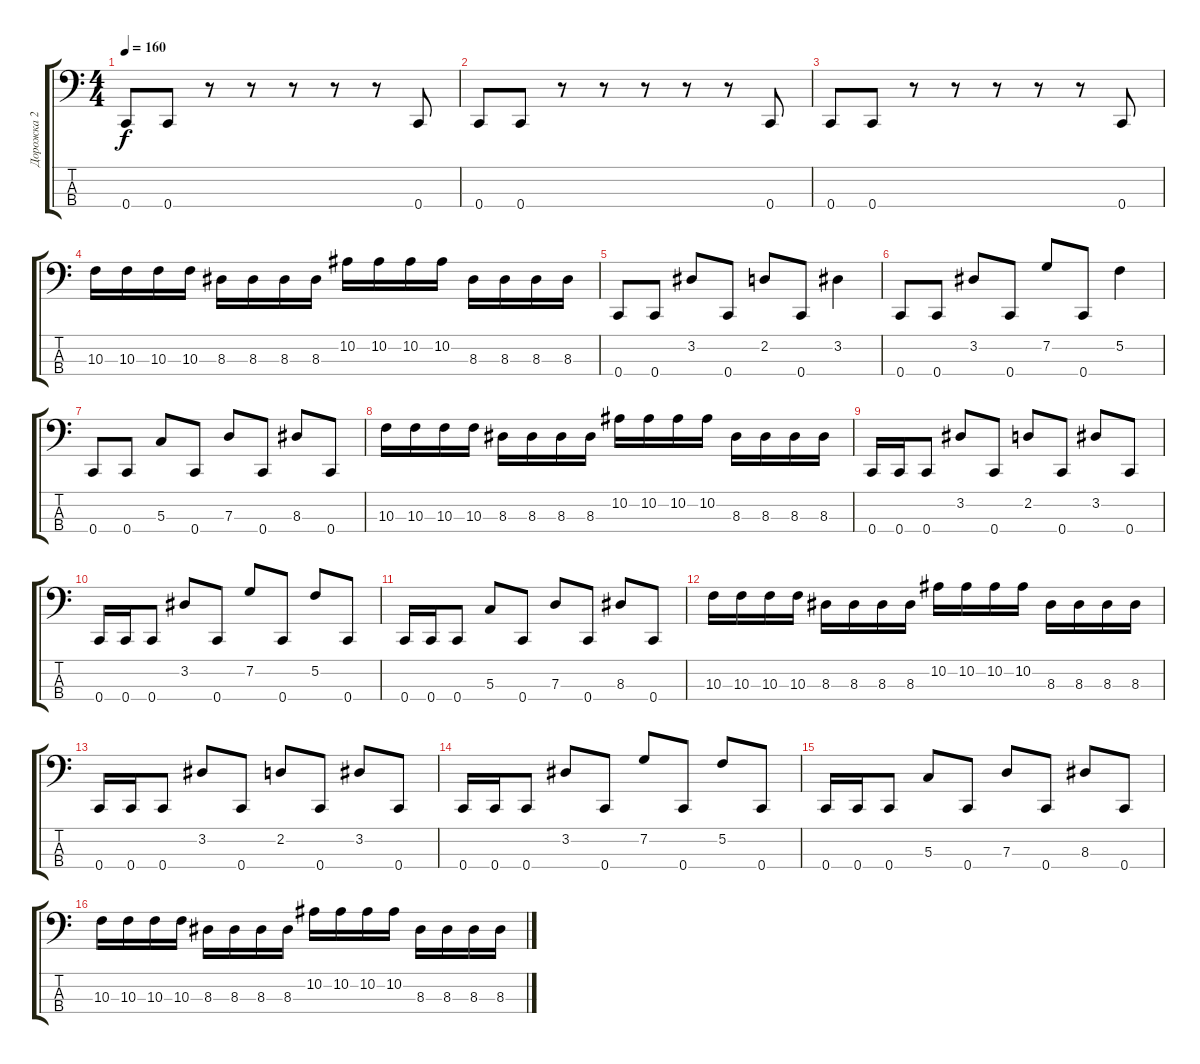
\track ("Дорожка 2" "Дорожка 2") {instrument electricbassfinger}
\staff {score tabs}
\tuning (F2 C2 G1 C1) {hide}
\ts (4 4)
\tempo 160
\clef f4
\ks c
0.4.8{dy f instrument electricbassfinger} 0.4.8 r.8 r.8 r.8 r.8 r.8 0.4.8 |
0.4.8 0.4.8 r.8 r.8 r.8 r.8 r.8 0.4.8 |
0.4.8 0.4.8 r.8 r.8 r.8 r.8 r.8 0.4.8 |
10.3.16 10.3.16 10.3.16 10.3.16 8.3.16 8.3.16 8.3.16 8.3.16 10.2.16 10.2.16 10.2.16 10.2.16 8.3.16 8.3.16 8.3.16 8.3.16 |
0.4.8 0.4.8 3.2.8 0.4.8 2.2.8 0.4.8 3.2.4 |
0.4.8 0.4.8 3.2.8 0.4.8 7.2.8 0.4.8 5.2.4 |
0.4.8 0.4.8 5.3.8 0.4.8 7.3.8 0.4.8 8.3.8 0.4.8 |
10.3.16 10.3.16 10.3.16 10.3.16 8.3.16 8.3.16 8.3.16 8.3.16 10.2.16 10.2.16 10.2.16 10.2.16 8.3.16 8.3.16 8.3.16 8.3.16 |
0.4.16 0.4.16 0.4.8 3.2.8 0.4.8 2.2.8 0.4.8 3.2.8 0.4.8 |
0.4.16 0.4.16 0.4.8 3.2.8 0.4.8 7.2.8 0.4.8 5.2.8 0.4.8 |
0.4.16 0.4.16 0.4.8 5.3.8 0.4.8 7.3.8 0.4.8 8.3.8 0.4.8 |
10.3.16 10.3.16 10.3.16 10.3.16 8.3.16 8.3.16 8.3.16 8.3.16 10.2.16 10.2.16 10.2.16 10.2.16 8.3.16 8.3.16 8.3.16 8.3.16 |
0.4.16 0.4.16 0.4.8 3.2.8 0.4.8 2.2.8 0.4.8 3.2.8 0.4.8 |
0.4.16 0.4.16 0.4.8 3.2.8 0.4.8 7.2.8 0.4.8 5.2.8 0.4.8 |
0.4.16 0.4.16 0.4.8 5.3.8 0.4.8 7.3.8 0.4.8 8.3.8 0.4.8 |
10.3.16 10.3.16 10.3.16 10.3.16 8.3.16 8.3.16 8.3.16 8.3.16 10.2.16 10.2.16 10.2.16 10.2.16 8.3.16 8.3.16 8.3.16 8.3.16
